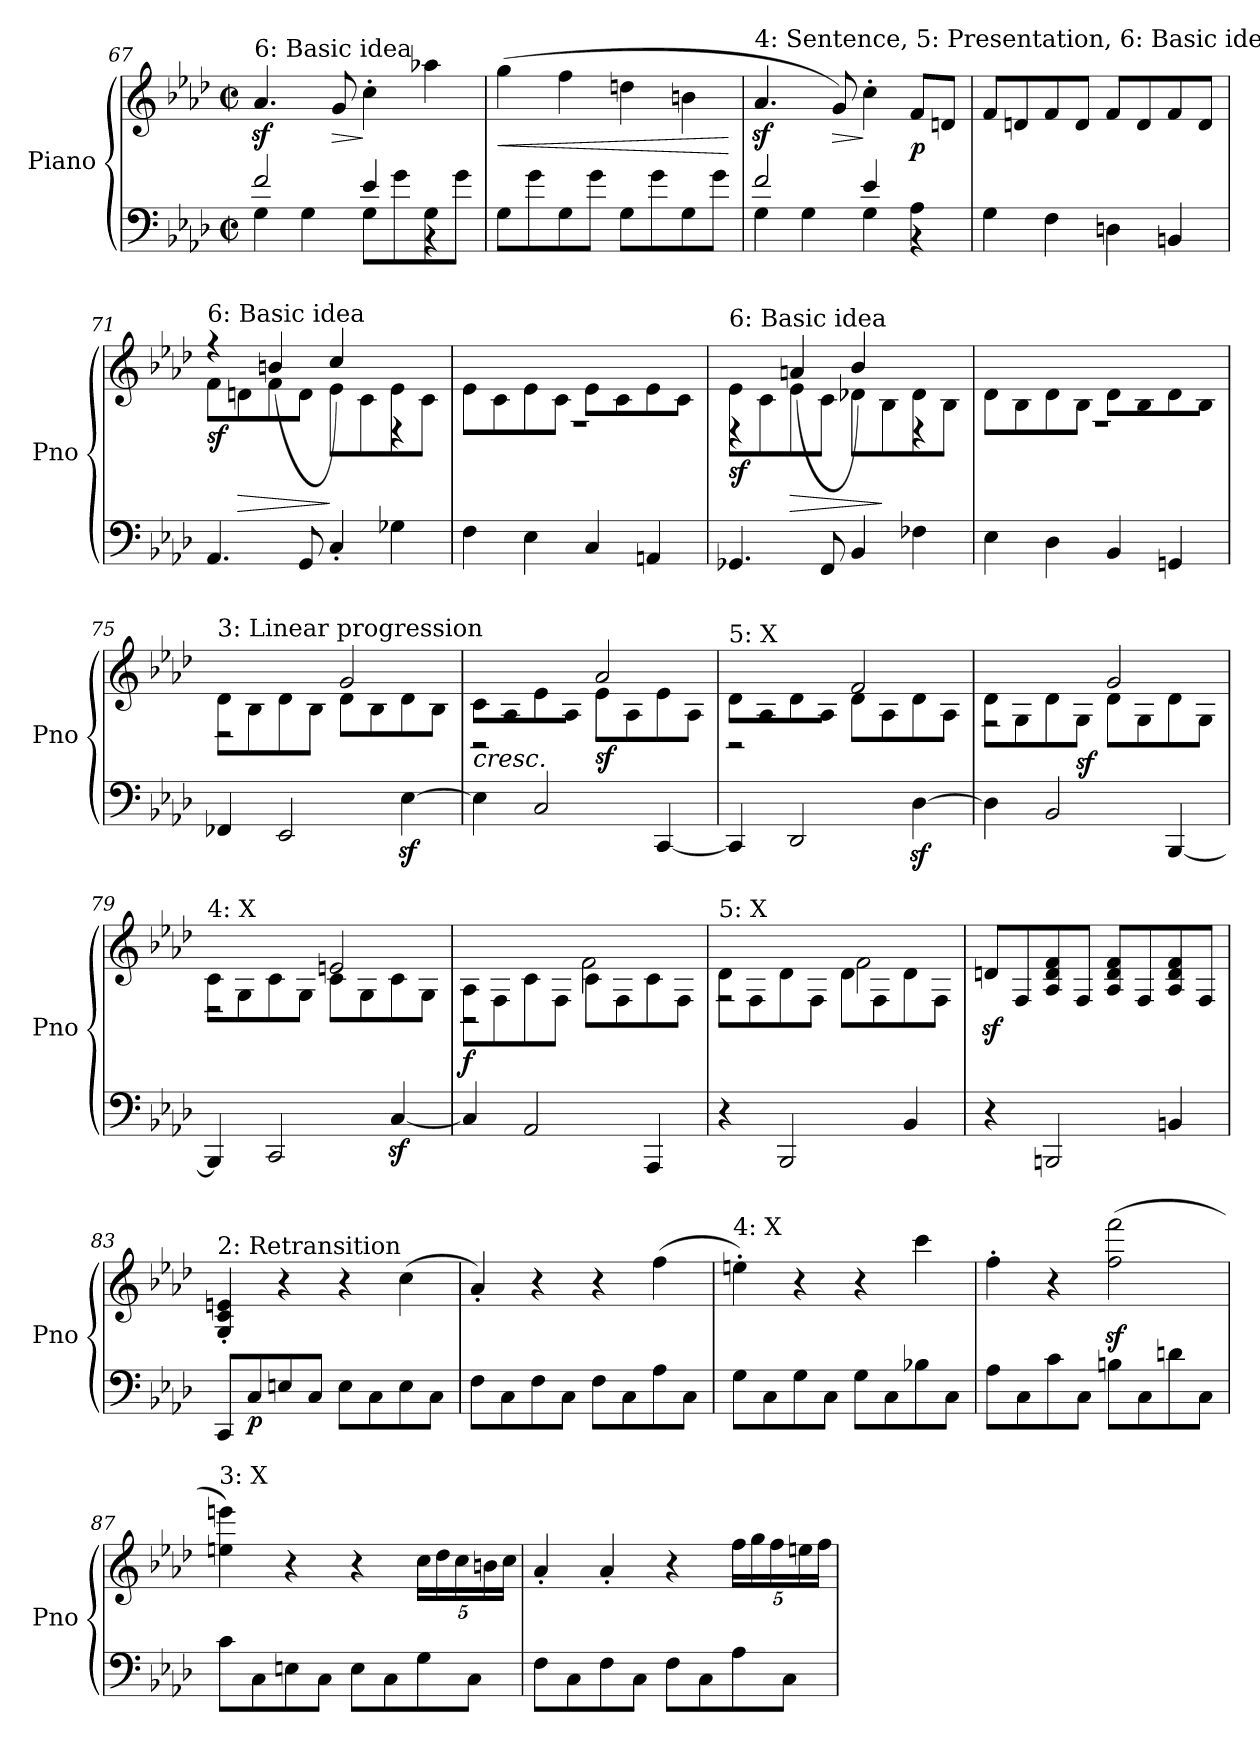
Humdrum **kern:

**kern	**kern	**dynam
*part1	*part1	*part1
*staff2	*staff1	*staff1/2
*I"Piano	*	*
*I'Pno	*	*
*clefF4	*clefG2	*
*k[b-e-a-d-]	*k[b-e-a-d-]	*
*M4/4	*M4/4	*
*met(c|)	*met(c|)	*
=67	=67	=67
*^	*	*
!	!	!LO:TX:a:t=6&colon; Basic idea	!
4G\	2f/	4.a-z</	.
4G\	.	.	.
!	!	!	!LO:HP:b
.	.	8g/	>
8G\L	4e-'/	4cc'\	]
8g\	.	.	.
8G\	4r	4aa-X\	.
8g\J	.	.	.
*v	*v	*	*
=68	=68	=68
!	!	!LO:HP:b
8G\L	(>4gg\	<
8g\	.	.
8G\	4ff\	.
8g\J	.	.
8G\L	4ddn\	.
8g\	.	.
8G\	4bn\	.
8g\J	.	.
.	.	[
=69	=69	=69
*^	*	*
!	!	!LO:TX:a:t=4&colon; Sentence, 5&colon; Presentation, 6&colon; Basic idea	!
4G\	2f/	4.a-z</	.
4G\	.	.	.
!	!	!	!LO:HP:b
.	.	8g/)	>
4G\	4e-'/	4cc'\	]
!	!	!	!LO:DY:b
4A-\	4r	8f/L	p
.	.	8dn/J	.
*v	*v	*	*
!!LO:LB:g=z
=70	=70	=70
4G\	8f/L	.
.	8dn/	.
4F\	8f/	.
.	8d/J	.
4Dn\	8f/L	.
.	8d/	.
4BBn/	8f/	.
.	8d/J	.
=71	=71	=71
*	*^	*
!	!LO:TX:a:t=6&colon; Basic idea	!	!
!	!	!	!LO:DY:b
4.AA-/	8f\L	4rff	sf
!	!	!	!LO:HP:b
.	8dn\	.	>
.	8f\	(>4bn/	.
8GG/	8d\J	.	.
4C'/	8e-\L	4cc/)	]
.	8c\	.	.
4G-X\	8e-\	4r	.
.	8c\J	.	.
=72	=72	=72	=72
4F\	8e-\L	1r	.
.	8c\	.	.
4E-\	8e-\	.	.
.	8c\J	.	.
4C/	8e-\L	.	.
.	8c\	.	.
4AAn/	8e-\	.	.
.	8c\J	.	.
=73	=73	=73	=73
!	!LO:TX:a:t=6&colon; Basic idea	!	!
!	!	!	!LO:DY:b
4.GG-X/	8e-\L	4r	sf
.	8c\	.	.
!	!	!	!LO:HP:b
.	8e-\	(>4an/	>
8FF/	8c\J	.	.
4BB-/	8d-X\L	4b-/)	.
.	8B-\	.	]
4F-X\	8d-\	4r	.
.	8B-\J	.	.
=74	=74	=74	=74
4E-\	8d-\L	1r	.
.	8B-\	.	.
4D-\	8d-\	.	.
.	8B-\J	.	.
4BB-/	8d-\L	.	.
.	8B-\	.	.
4GGn/	8d-\	.	.
.	8B-\J	.	.
!!LO:LB:g=z	!!
=75	=75	=75	=75
!	!LO:TX:a:t=3&colon; Linear progression	!	!
4FF-X/	8d-\L	2r	.
.	8B-\	.	.
2EE-/	8d-\	.	.
.	8B-\J	.	.
.	8d-\L	2g/	.
.	8B-\	.	.
[4E-z<\	8d-\	.	.
.	8B-\J	.	.
=76	=76	=76	=76
!	!	!	!LO:HP:b
4E-\]	8c\L	2r	<
.	8A-\	.	.
2C/	8e-\	.	.
.	8A-\J	.	.
!	!	!	!LO:DY:b
.	8e-\L	2a-/	sf
.	8A-\	.	.
[4CC/	8e-\	.	.
.	8A-\J	.	.
=77	=77	=77	=77
!	!LO:TX:a:t=5&colon; X	!	!
4CC/]	8d-\L	2r	.
.	8A-\	.	.
2DD-/	8d-\	.	.
.	8A-\J	.	.
.	8d-\L	2f/	.
.	8A-\	.	.
[4D-z<\	8d-\	.	.
.	8A-\J	.	.
=78	=78	=78	=78
4D-\]	8d-\L	2r	.
.	8G\	.	.
2BB-/	8d-\	.	.
!	!	!	!LO:DY:b
.	8G\J	.	sf
.	8d-\L	2g/	.
.	8G\	.	.
[4BBB-/	8d-\	.	.
.	8G\J	.	.
=79	=79	=79	=79
!	!LO:TX:a:t=4&colon; X	!	!
4BBB-/]	8c\L	2r	.
.	8G\	.	.
2CC/	8c\	.	.
.	8G\J	.	.
.	8c\L	2en/	.
.	8G\	.	.
[4Cz</	8c\	.	.
.	8G\J	.	.
!!LO:LB:g=z	!!
=80	=80	=80	=80
!	!	!	!LO:DY:b
4C/]	8A-\L	2r	f
.	8F\	.	.
2AA-/	8c\	.	.
.	8F\J	.	.
.	8c\L	2f\	.
.	8F\	.	.
4AAA-/	8c\	.	.
.	8F\J	.	.
=81	=81	=81	=81
!	!LO:TX:a:t=5&colon; X	!	!
4r	8d-\L	2r	.
.	8F\	.	.
2BBB-/	8d-\	.	.
.	8F\J	.	.
.	8d-\L	2f\	.
.	8F\	.	.
4BB-/	8d-\	.	.
.	8F\J	.	.
*	*v	*v	*
=82	=82	=82
4r	8dnz</L	.
.	8F/	.
2BBBn/	8A-/ 8d/ 8f/	.
.	8F/J	.
.	8A-/ 8d/ 8f/L	.
.	8F/	.
4BBn/	8A-/ 8d/ 8f/	.
.	8F/J	.
.	.	[
=83	=83	=83
!	!LO:TX:a:t=2&colon; Retransition	!
8CC/L	4G/' 4c/' 4en/'	.
!	!	!LO:DY:b=2
8C/	.	p
8En/	4r	.
8C/J	.	.
8E\L	4r	.
8C\	.	.
8E\	(>4cc\	.
8C\J	.	.
=84	=84	=84
8F\L	4a-'/)	.
8C\	.	.
8F\	4r	.
8C\J	.	.
8F\L	4r	.
8C\	.	.
8A-\	(>4ff\	.
8C\J	.	.
!!LO:LB:g=z
=85	=85	=85
!	!LO:TX:a:t=4&colon; X	!
8G\L	4een'\)	.
8C\	.	.
8G\	4r	.
8C\J	.	.
8G\L	4r	.
8C\	.	.
8B-X\	4ccc\	.
8C\J	.	.
=86	=86	=86
8A-\L	4ff'\	.
8C\	.	.
8c\	4r	.
8C\J	.	.
8Bn\L	(>2ff\z< 2fff\z<	.
8C\	.	.
8dn\	.	.
8C\J	.	.
=87	=87	=87
!	!LO:TX:a:t=3&colon; X	!
8c\L	4een\ 4eeen\)	.
8C\	.	.
8En\	4r	.
8C\J	.	.
8E\L	4r	.
8C\	.	.
*	*Xbrackettup	*
8G\	20cc\LL	.
.	20dd-\	.
.	20cc\	.
8C\J	.	.
.	20bn\	.
.	20cc\JJ	.
=88	=88	=88
8F\L	4a-'/	.
8C\	.	.
8F\	4a-'/	.
8C\J	.	.
8F\L	4r	.
8C\	.	.
8A-\	20ff\LL	.
.	20gg\	.
.	20ff\	.
8C\J	.	.
.	20een\	.
.	20ff\JJ	.
=	=	=
*-	*-	*-
